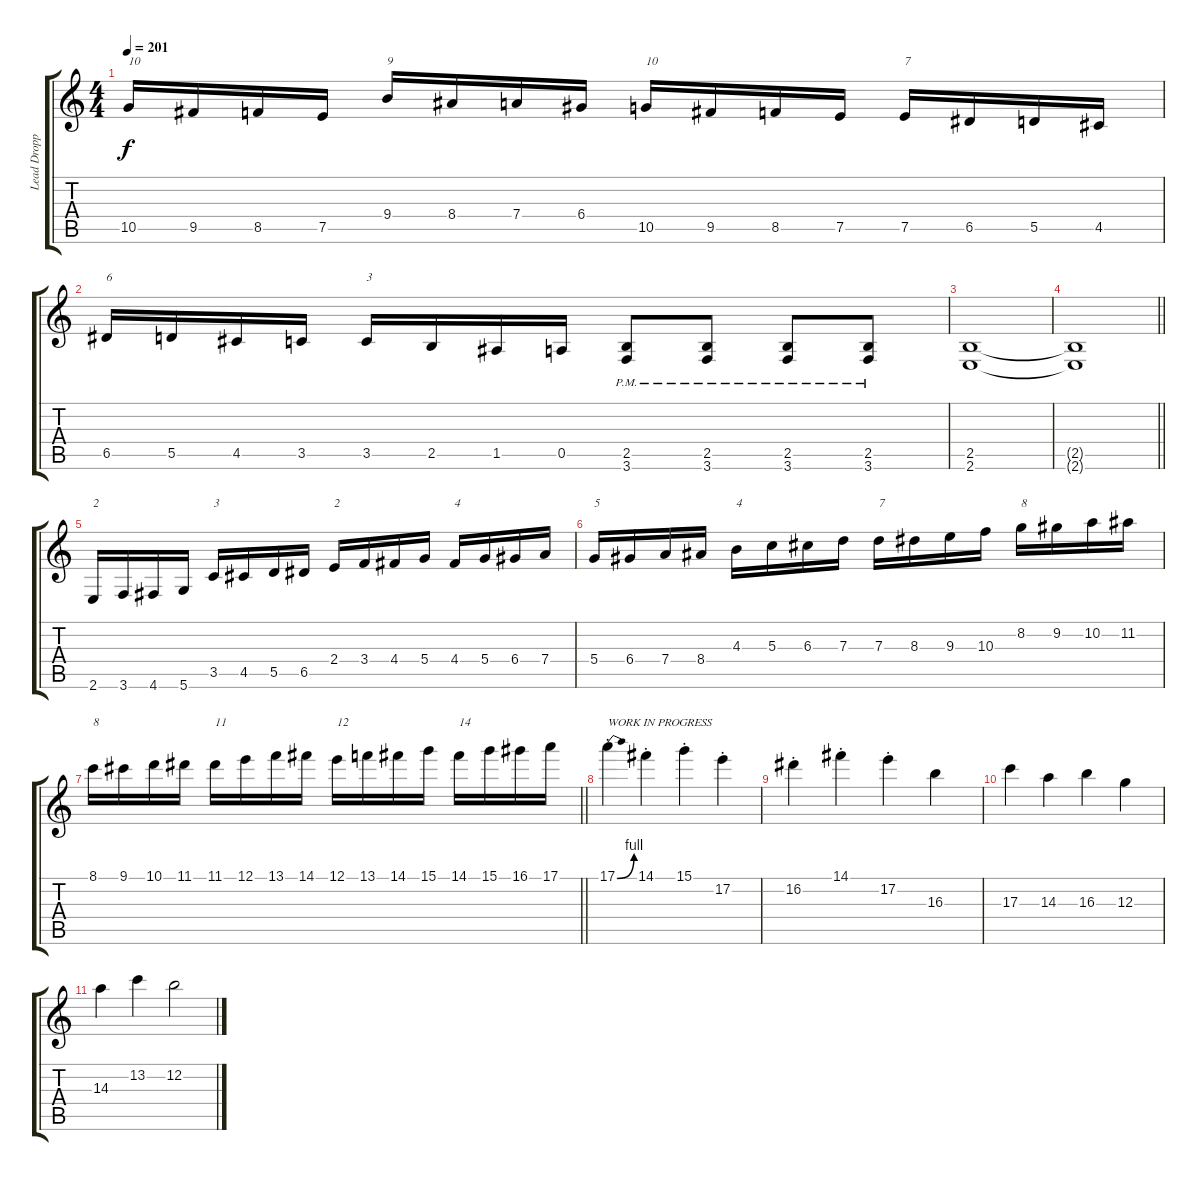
\track ("Lead Dropped D " "Lead Dropp") {instrument distortionguitar}
\staff {score tabs}
\tuning (E4 B3 G3 D3 A2 D2) {hide}
\ts (4 4)
\tempo 201
\clef g2
\ks c
10.5.16{txt "10" dy f} 9.5.16 8.5.16 7.5.16 9.4.16{txt "9"} 8.4.16 7.4.16 6.4.16 10.5.16{txt "10"} 9.5.16 8.5.16 7.5.16 7.5.16{txt "7"} 6.5.16 5.5.16 4.5.16 |
6.5.16{txt "6"} 5.5.16 4.5.16 3.5.16 3.5.16{txt "3"} 2.5.16 1.5.16 0.5.16 (2.5{pm} 3.6{pm}).8 (2.5{pm} 3.6{pm}).8 (2.5{pm} 3.6{pm}).8 (2.5{pm} 3.6{pm}).8 |
(2.5 2.6).1 |
\barLineRight lightlight
(2.5{t} 2.6{t}).1 |
2.6.16{txt "2"} 3.6.16 4.6.16 5.6.16 3.5.16{txt "3"} 4.5.16 5.5.16 6.5.16 2.4.16{txt "2"} 3.4.16 4.4.16 5.4.16 4.4.16{txt "4"} 5.4.16 6.4.16 7.4.16 |
5.4.16{txt "5"} 6.4.16 7.4.16 8.4.16 4.3.16{txt "4"} 5.3.16 6.3.16 7.3.16 7.3.16{txt "7"} 8.3.16 9.3.16 10.3.16 8.2.16{txt "8"} 9.2.16 10.2.16 11.2.16 |
\barLineRight lightlight
8.1.16{txt "8"} 9.1.16 10.1.16 11.1.16 11.1.16{txt "11"} 12.1.16 13.1.16 14.1.16 12.1.16{txt "12"} 13.1.16 14.1.16 15.1.16 14.1.16{txt "14"} 15.1.16 16.1.16 17.1.16 |
17.1{be (bend 0 0 60 4) st}.4{txt "WORK IN PROGRESS"} 14.1{st}.4 15.1{st}.4 17.2{st}.4 |
16.2{st}.4 14.1{st}.4 17.2{st}.4 16.3.4 |
17.3.4 14.3.4 16.3.4 12.3.4 |
14.3.4 13.2.4 12.2.2
